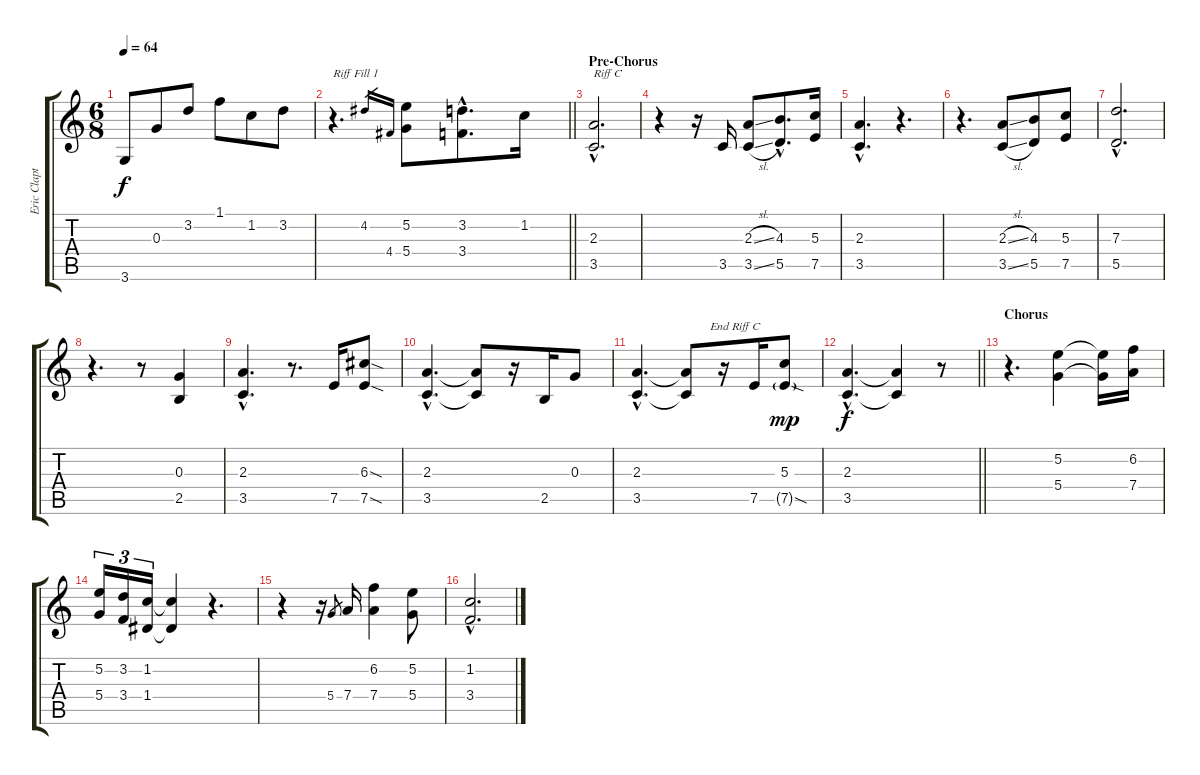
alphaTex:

\track ("Eric Clapton Guitar II" "Eric Clapt") {instrument electricguitarjazz}
\staff {score tabs}
\tuning (E4 B3 G3 D3 A2 E2) {hide}
\ts (6 8)
\tempo 64
\clef g2
\ks c
3.6.8{dy f} 0.3.8 3.2.8 1.1.8 1.2.8 3.2.8 |
\barLineRight lightlight
r.4{d txt "Riff Fill 1"} 4.2.16{gr} 4.4.16{gr} (5.2 5.4).8 (3.2{hac} 3.4{hac}).8{d} 1.2.16 |
\section ("" "Pre-Chorus")
(2.3{hac} 3.5{hac}).2{d txt "Riff C"} |
r.4 r.16 3.5.16 (2.3{sl} 3.5{sl}).8 (4.3{hac} 5.5{hac}).8{d} (5.3 7.5).16 |
(2.3{hac} 3.5{hac}).4{d} r.4{d} |
r.4{d} (2.3{sl} 3.5{sl}).8 (4.3 5.5).8 (5.3 7.5).8 |
(7.3{hac} 5.5{hac}).2{d} |
r.4{d} r.8 (0.3 2.5).4 |
(2.3{hac} 3.5{hac}).4{d} r.8{d} 7.5.16 (6.3{sod} 7.5{sod}).8 |
(2.3{hac} 3.5{hac}).4{d} (2.3{t} 3.5{t}).8 r.16 2.5.16 0.3.8 |
(2.3{hac} 3.5{hac}).4{d} (2.3{t} 3.5{t}).8{txt "        End Riff C"} r.16 7.5.16 (5.3 7.5{sod g}).8{dy mp} |
\barLineRight lightlight
(2.3{hac} 3.5{hac}).4{d dy f} (2.3{t} 3.5{t}).4 r.8 |
\section ("" "Chorus")
r.4{d} (5.2 5.4).4 (5.2{t} 5.4{t}).16 (6.2 7.4).16 |
(5.2 5.4).16{tu (3 2)} (3.2 3.4).16{tu (3 2)} (1.2 1.4).16{tu (3 2)} (1.2{t} 1.4{t}).4 r.4{d} |
r.4 r.16 5.4.8{gr} 7.4.16 (6.2 7.4).4 (5.2 5.4).8 |
(1.2{hac} 3.4{hac}).2{d}
